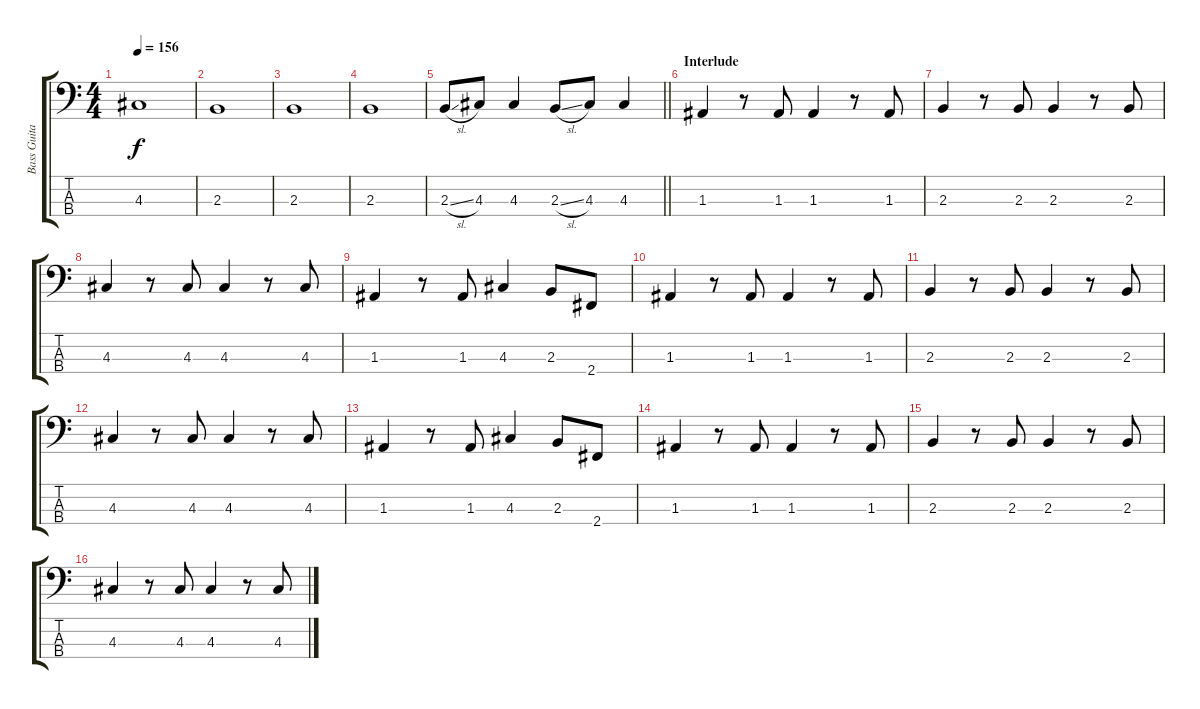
\track ("Bass Guitar" "Bass Guita") {instrument electricbassfinger}
\staff {score tabs}
\tuning (G2 D2 A1 E1) {hide}
\ts (4 4)
\tempo 156
\clef f4
\ks c
4.3.1{dy f} |
2.3.1 |
2.3.1 |
2.3.1 |
\barLineRight lightlight
2.3{sl}.8 4.3.8 4.3.4 2.3{sl}.8 4.3.8 4.3.4 |
\section ("" "Interlude")
1.3.4 r.8 1.3.8 1.3.4 r.8 1.3.8 |
2.3.4 r.8 2.3.8 2.3.4 r.8 2.3.8 |
4.3.4 r.8 4.3.8 4.3.4 r.8 4.3.8 |
1.3.4 r.8 1.3.8 4.3.4 2.3.8 2.4.8 |
1.3.4 r.8 1.3.8 1.3.4 r.8 1.3.8 |
2.3.4 r.8 2.3.8 2.3.4 r.8 2.3.8 |
4.3.4 r.8 4.3.8 4.3.4 r.8 4.3.8 |
1.3.4 r.8 1.3.8 4.3.4 2.3.8 2.4.8 |
1.3.4 r.8 1.3.8 1.3.4 r.8 1.3.8 |
2.3.4 r.8 2.3.8 2.3.4 r.8 2.3.8 |
4.3.4 r.8 4.3.8 4.3.4 r.8 4.3.8
